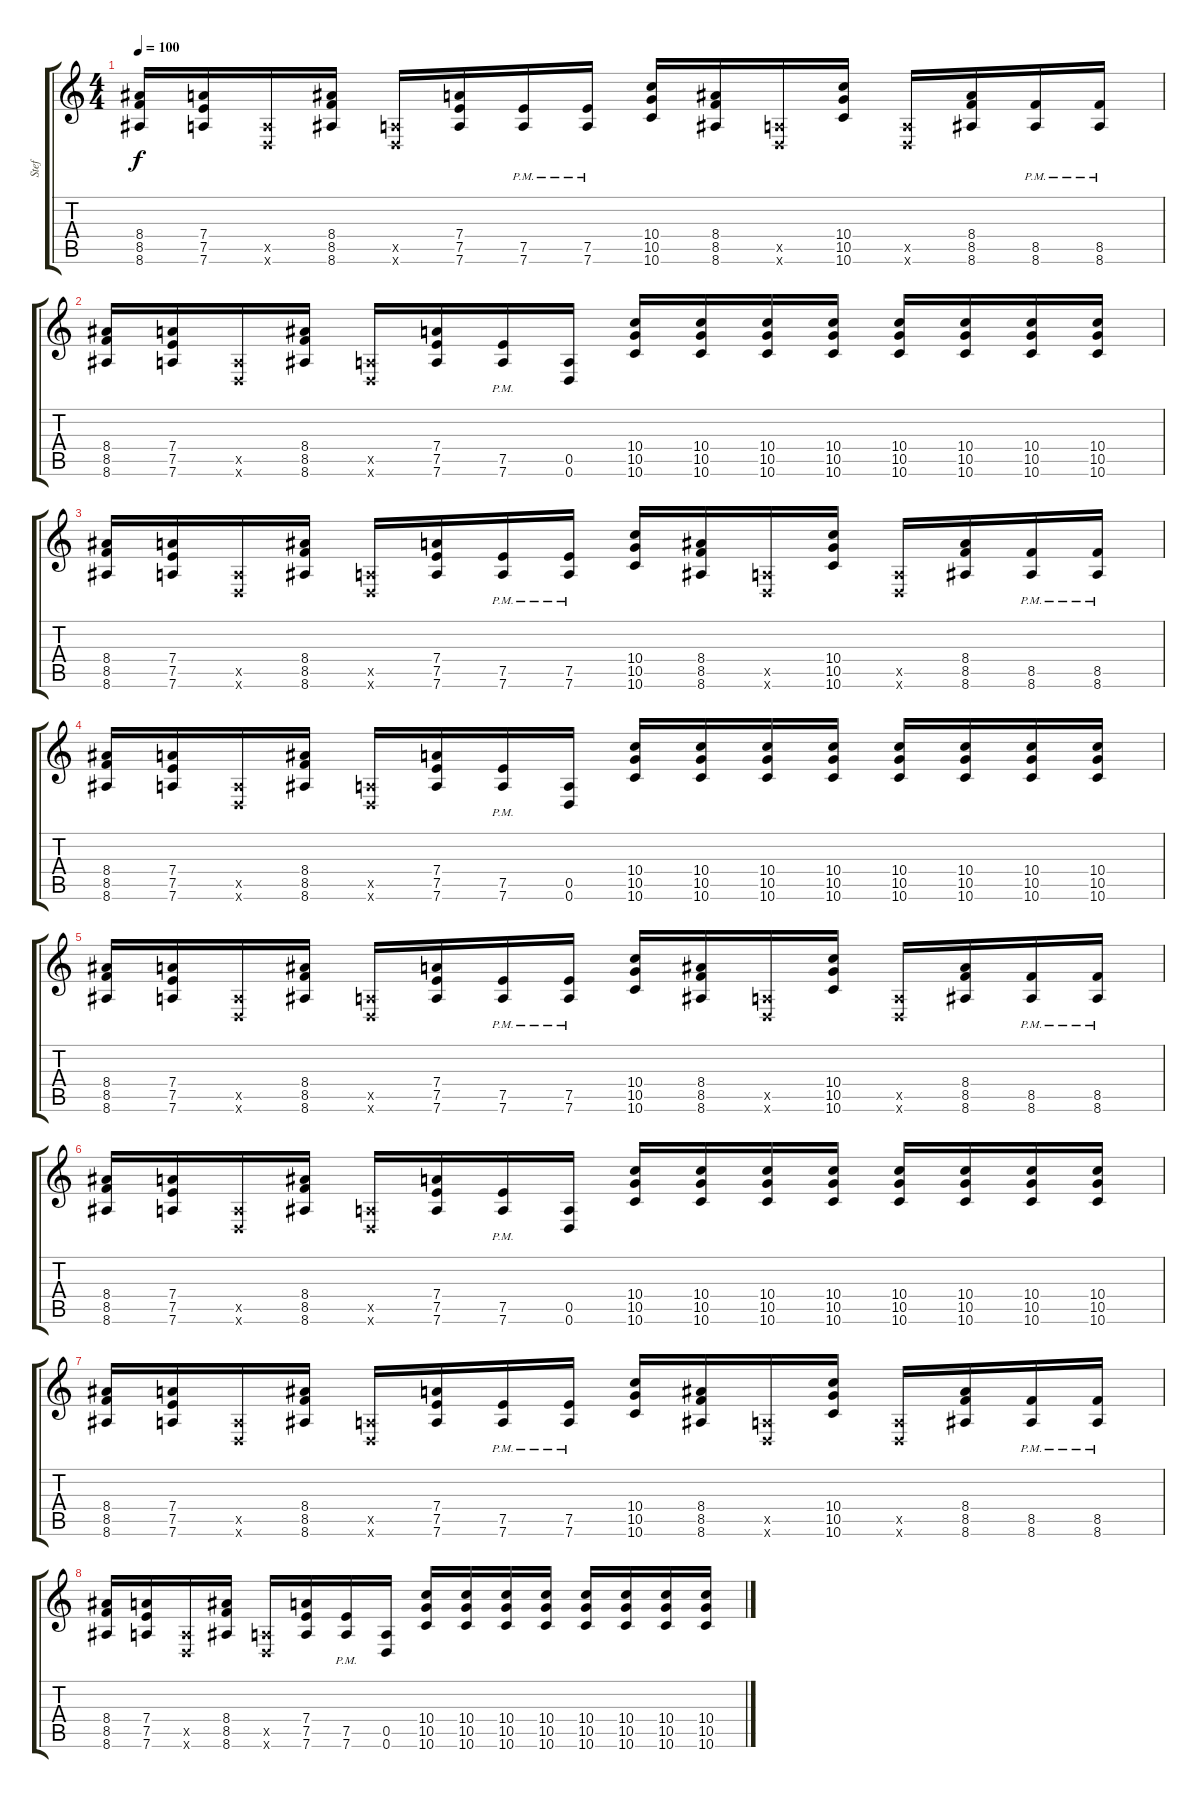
\track ("Stef" "Stef") {instrument distortionguitar}
\staff {score tabs}
\tuning (E4 B3 G3 D3 A2 D2) {hide}
\ts (4 4)
\tempo 100
\clef g2
\ks c
(8.4 8.5 8.6).16{dy f} (7.4 7.5 7.6).16 (0.5{x} 0.6{x}).16 (8.4 8.5 8.6).16 (0.5{x} 0.6{x}).16 (7.4 7.5 7.6).16 (7.5{pm} 7.6{pm}).16 (7.5{pm} 7.6{pm}).16 (10.4 10.5 10.6).16 (8.4 8.5 8.6).16 (0.5{x} 0.6{x}).16 (10.4 10.5 10.6).16 (0.5{x} 0.6{x}).16 (8.4 8.5 8.6).16 (8.5{pm} 8.6{pm}).16 (8.5{pm} 8.6{pm}).16 |
(8.4 8.5 8.6).16 (7.4 7.5 7.6).16 (0.5{x} 0.6{x}).16 (8.4 8.5 8.6).16 (0.5{x} 0.6{x}).16 (7.4 7.5 7.6).16 (7.5{pm} 7.6{pm}).16 (0.5 0.6).16 (10.4 10.5 10.6).16 (10.4 10.5 10.6).16 (10.4 10.5 10.6).16 (10.4 10.5 10.6).16 (10.4 10.5 10.6).16 (10.4 10.5 10.6).16 (10.4 10.5 10.6).16 (10.4 10.5 10.6).16 |
(8.4 8.5 8.6).16 (7.4 7.5 7.6).16 (0.5{x} 0.6{x}).16 (8.4 8.5 8.6).16 (0.5{x} 0.6{x}).16 (7.4 7.5 7.6).16 (7.5{pm} 7.6{pm}).16 (7.5{pm} 7.6{pm}).16 (10.4 10.5 10.6).16 (8.4 8.5 8.6).16 (0.5{x} 0.6{x}).16 (10.4 10.5 10.6).16 (0.5{x} 0.6{x}).16 (8.4 8.5 8.6).16 (8.5{pm} 8.6{pm}).16 (8.5{pm} 8.6{pm}).16 |
(8.4 8.5 8.6).16 (7.4 7.5 7.6).16 (0.5{x} 0.6{x}).16 (8.4 8.5 8.6).16 (0.5{x} 0.6{x}).16 (7.4 7.5 7.6).16 (7.5{pm} 7.6{pm}).16 (0.5 0.6).16 (10.4 10.5 10.6).16 (10.4 10.5 10.6).16 (10.4 10.5 10.6).16 (10.4 10.5 10.6).16 (10.4 10.5 10.6).16 (10.4 10.5 10.6).16 (10.4 10.5 10.6).16 (10.4 10.5 10.6).16 |
(8.4 8.5 8.6).16 (7.4 7.5 7.6).16 (0.5{x} 0.6{x}).16 (8.4 8.5 8.6).16 (0.5{x} 0.6{x}).16 (7.4 7.5 7.6).16 (7.5{pm} 7.6{pm}).16 (7.5{pm} 7.6{pm}).16 (10.4 10.5 10.6).16 (8.4 8.5 8.6).16 (0.5{x} 0.6{x}).16 (10.4 10.5 10.6).16 (0.5{x} 0.6{x}).16 (8.4 8.5 8.6).16 (8.5{pm} 8.6{pm}).16 (8.5{pm} 8.6{pm}).16 |
(8.4 8.5 8.6).16 (7.4 7.5 7.6).16 (0.5{x} 0.6{x}).16 (8.4 8.5 8.6).16 (0.5{x} 0.6{x}).16 (7.4 7.5 7.6).16 (7.5{pm} 7.6{pm}).16 (0.5 0.6).16 (10.4 10.5 10.6).16 (10.4 10.5 10.6).16 (10.4 10.5 10.6).16 (10.4 10.5 10.6).16 (10.4 10.5 10.6).16 (10.4 10.5 10.6).16 (10.4 10.5 10.6).16 (10.4 10.5 10.6).16 |
(8.4 8.5 8.6).16 (7.4 7.5 7.6).16 (0.5{x} 0.6{x}).16 (8.4 8.5 8.6).16 (0.5{x} 0.6{x}).16 (7.4 7.5 7.6).16 (7.5{pm} 7.6{pm}).16 (7.5{pm} 7.6{pm}).16 (10.4 10.5 10.6).16 (8.4 8.5 8.6).16 (0.5{x} 0.6{x}).16 (10.4 10.5 10.6).16 (0.5{x} 0.6{x}).16 (8.4 8.5 8.6).16 (8.5{pm} 8.6{pm}).16 (8.5{pm} 8.6{pm}).16 |
(8.4 8.5 8.6).16 (7.4 7.5 7.6).16 (0.5{x} 0.6{x}).16 (8.4 8.5 8.6).16 (0.5{x} 0.6{x}).16 (7.4 7.5 7.6).16 (7.5{pm} 7.6{pm}).16 (0.5 0.6).16 (10.4 10.5 10.6).16 (10.4 10.5 10.6).16 (10.4 10.5 10.6).16 (10.4 10.5 10.6).16 (10.4 10.5 10.6).16 (10.4 10.5 10.6).16 (10.4 10.5 10.6).16 (10.4 10.5 10.6).16
